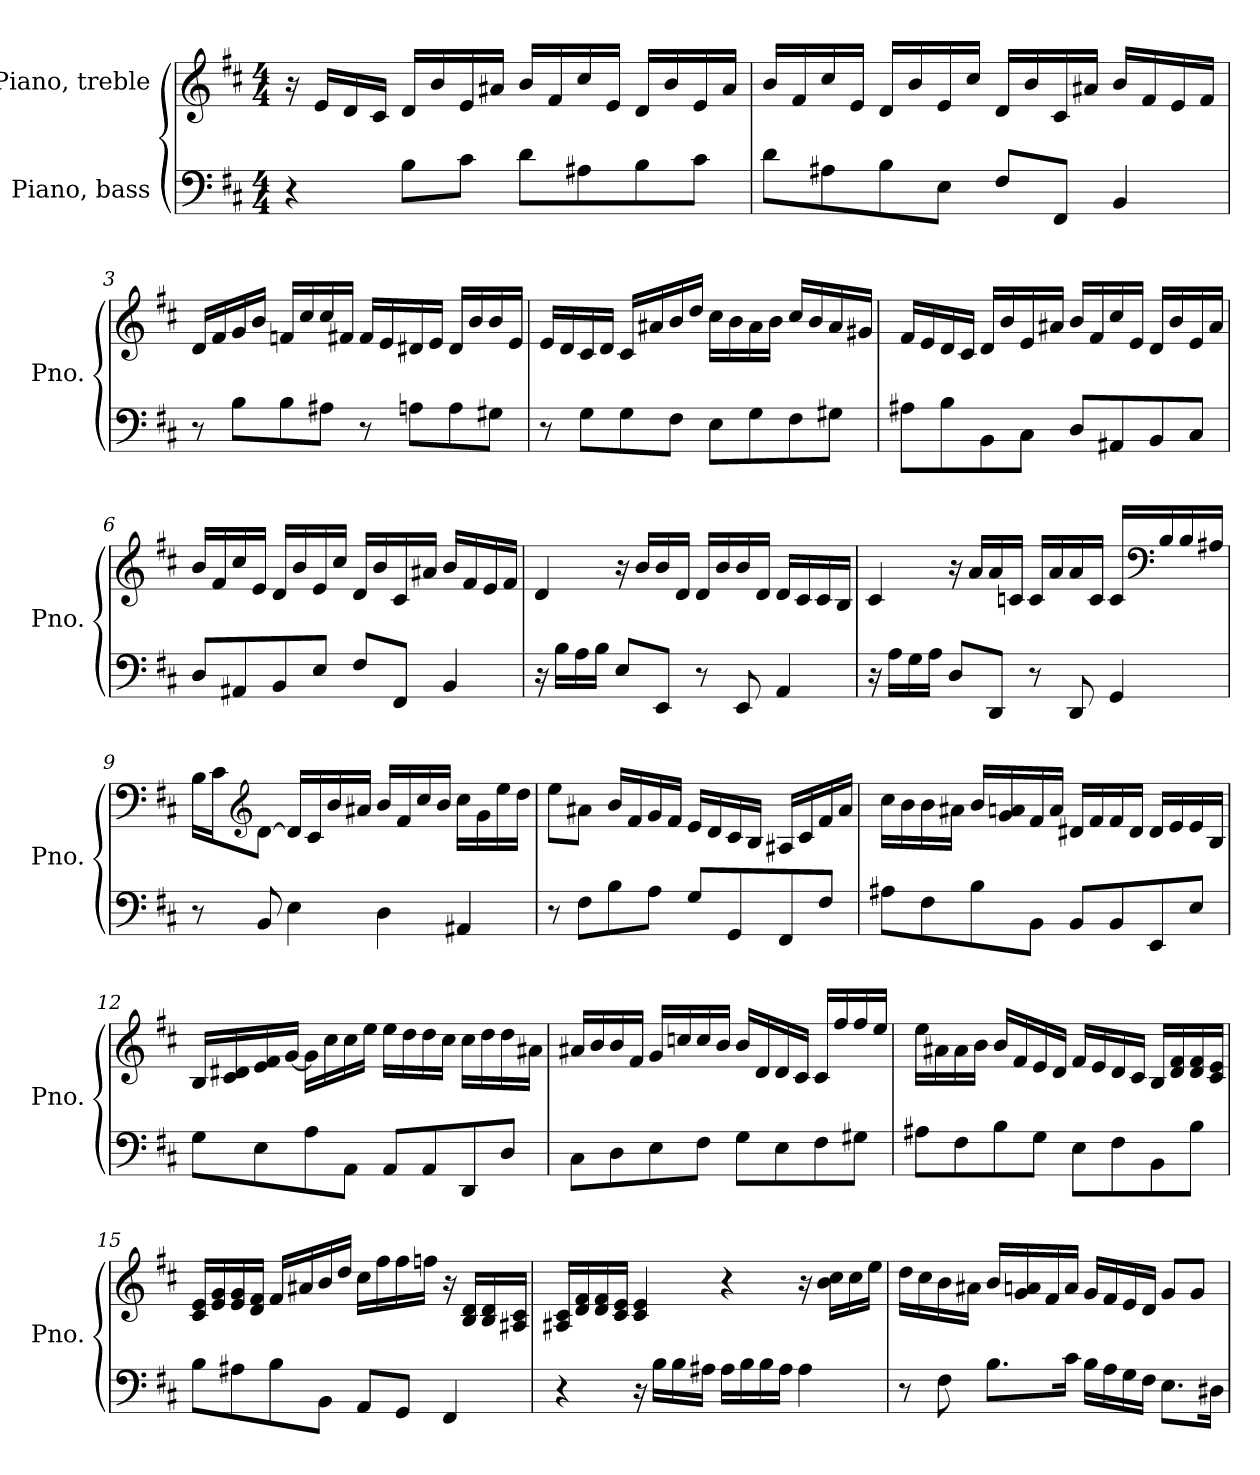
**kern	**kern
*part2	*part1
*staff2	*staff1
*I"Piano, bass	*I"Piano, treble
*I'Pno.	*I'Pno.
*clefF4	*clefG2
*k[f#c#]	*k[f#c#]
*M4/4	*M4/4
*MM68	*MM68
=1	=1
4r	16r
.	16e/LL
.	16d/
.	16c#/JJ
8B\L	16d/LL
.	16b/
8c#\J	16e/
.	16a#X/JJ
8d\L	16b/LL
.	16f#/
8A#X\	16cc#/
.	16e/JJ
8B\	16d/LL
.	16b/
8c#\J	16e/
.	16a#/JJ
=2	=2
8d\L	16b/LL
.	16f#/
8A#X\	16cc#/
.	16e/JJ
8B\	16d/LL
.	16b/
8E\J	16e/
.	16cc#/JJ
8F#/L	16d/LL
.	16b/
8FF#/J	16c#/
.	16a#X/JJ
4BB/	16b/LL
.	16f#/
.	16e/
.	16f#/JJ
!!LO:LB:g=z
=3	=3
8r	16d/LL
.	16f#/
8B\L	16g/
.	16b/JJ
8B\	16fn/LL
.	16cc#/
8A#X\J	16cc#/
.	16f#X/JJ
8r	16f#/LL
.	16e/
8An\L	16d#X/
.	16e/JJ
8A\	16d#/LL
.	16b/
8G#X\J	16b/
.	16e/JJ
=4	=4
8r	16e/LL
.	16d/
8G\L	16c#/
.	16d/JJ
8G\	16c#/LL
.	16a#X/
8F#\J	16b/
.	16dd/JJ
8E\L	16cc#\LL
.	16b\
8G\	16a#\
.	16b\JJ
8F#\	16cc#/LL
.	16b/
8G#X\J	16a#/
.	16g#X/JJ
!!LO:LB:g=z
=5	=5
8A#X\L	16f#/LL
.	16e/
8B\	16d/
.	16c#/JJ
8BB\	16d/LL
.	16b/
8C#\J	16e/
.	16a#X/JJ
8D/L	16b/LL
.	16f#/
8AA#X/	16cc#/
.	16e/JJ
8BB/	16d/LL
.	16b/
8C#/J	16e/
.	16a#/JJ
=6	=6
8D/L	16b/LL
.	16f#/
8AA#X/	16cc#/
.	16e/JJ
8BB/	16d/LL
.	16b/
8E/J	16e/
.	16cc#/JJ
8F#/L	16d/LL
.	16b/
8FF#/J	16c#/
.	16a#X/JJ
4BB/	16b/LL
.	16f#/
.	16e/
.	16f#/JJ
!!LO:LB:g=z
=7	=7
16r	4d/
16B\LL	.
16A\	.
16B\JJ	.
8E/L	16r
.	16b/LL
8EE/J	16b/
.	16d/JJ
8r	16d/LL
.	16b/
8EE/	16b/
.	16d/JJ
4AA/	16d/LL
.	16c#/
.	16c#/
.	16B/JJ
=8	=8
16r	4c#/
16A\LL	.
16G\	.
16A\JJ	.
8D/L	16r
.	16a/LL
8DD/J	16a/
.	16cn/JJ
8r	16c/LL
.	16a/
8DD/	16a/
.	16c/JJ
4GG/	16c/LL
*	*clefF4
.	16B/
.	16B/
.	16A#X/JJ
!!LO:LB:g=z
=9	=9
8r	16B\LL
.	16c#\J
*	*clefG2
8BB/	[8d\J
4E\	16d/LL]
.	16c#/
.	16b/
.	16a#X/JJ
4D\	16b/LL
.	16f#/
.	16cc#/
.	16b/JJ
4AA#X/	16cc#\LL
.	16g\
.	16ee\
.	16dd\JJ
=10	=10
8r	8ee\L
8F#\L	8a#X\J
8B\	16b/LL
.	16f#/
8A\J	16g/
.	16f#/JJ
8G/L	16e/LL
.	16d/
8GG/	16c#/
.	16B/JJ
8FF#/	16A#X/LL
.	16c#/
8F#/J	16f#/
.	16a#/JJ
!!LO:LB:g=z
=11	=11
8A#X\L	16cc#\LL
.	16b\
8F#\	16b\
.	16a#X\JJ
8B\	16b/LL
.	16g/ 16an/
8BB\J	16f#/
.	16a/JJ
8BB/L	16d#X/LL
.	16f#/
8BB/	16f#/
.	16d#/JJ
8EE/	16d#/LL
.	16e/
8E/J	16e/
.	16B/JJ
=12	=12
8G\L	16B/LL
.	16c#/ 16d#X/
8E\	16e/ 16f#/
.	[16g/JJ
8A\	16g\LL]
.	16cc#\
8AA\J	16cc#\
.	16ee\JJ
8AA/L	16ee\LL
.	16dd\
8AA/	16dd\
.	16cc#\JJ
8DD/	16cc#\LL
.	16dd\
8D/J	16dd\
.	16a#X\JJ
!!LO:PB:g=z
=13	=13
8C#\L	16a#X/LL
.	16b/
8D\	16b/
.	16f#/JJ
8E\	16g/LL
.	16ccn/
8F#\J	16cc/
.	16b/JJ
8G\L	16b/LL
.	16d/
8E\	16d/
.	16c#/JJ
8F#\	16c#/LL
.	16ff#/
8G#X\J	16ff#/
.	16ee/JJ
=14	=14
8A#X\L	16ee\LL
.	16a#X\
8F#\	16a#\
.	16b\JJ
8B\	16b/LL
.	16f#/
8G\J	16e/
.	16d/JJ
8E\L	16f#/LL
.	16e/
8F#\	16d/
.	16c#/JJ
8BB\	16B/LL
.	16d/ 16f#/
8B\J	16d/ 16f#/
.	16c#/ 16e/JJ
!!LO:LB:g=z
=15	=15
8B\L	16c#/ 16e/LL
.	16e/ 16g/
8A#X\	16e/ 16g/
.	16d/ 16f#/JJ
8B\	16f#/LL
.	16a#X/
8BB\J	16b/
.	16dd/JJ
8AA/L	16cc#\LL
.	16ff#\
8GG/J	16ff#\
.	16ffn\JJ
4FF#/	16r
.	16B/ 16d/LL
.	16B/ 16d/
.	16A#X/ 16c#/JJ
=16	=16
4r	16A#X/ 16c#/LL
.	16d/ 16f#/
.	16d/ 16f#/
.	16c#/ 16e/JJ
16r	4c#/ 4e/
16B\LL	.
16B\	.
16A#X\JJ	.
16A#\LL	4r
16B\	.
16B\	.
16A#\JJ	.
4A#\	16r
.	16b\ 16cc#\LL
.	16cc#\
.	16ee\JJ
!!LO:LB:g=z
=17	=17
8r	16dd\LL
.	16cc#\
8F#\	16b\
.	16a#X\JJ
8.B\L	16b/LL
.	16g/ 16an/
.	16f#/
16c#\Jk	16a/JJ
16B\LL	16g/LL
16A\	16f#/
16G\	16e/
16F#\JJ	16d/JJ
8.E\L	8g/L
.	8g/J
16D#X\Jk	.
=	=
*-	*-
